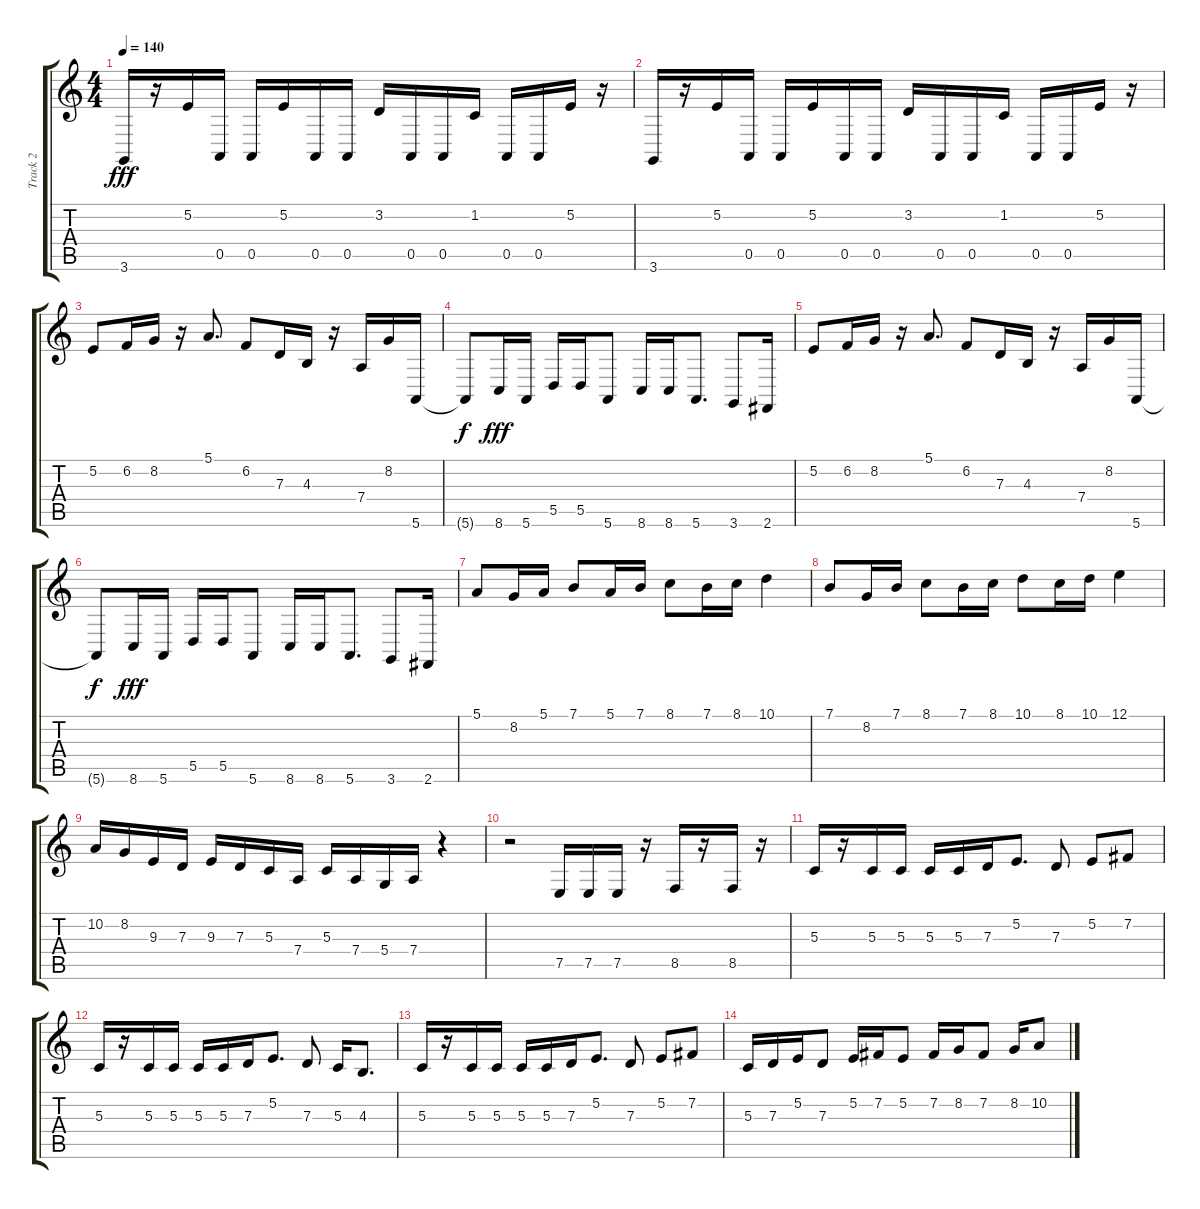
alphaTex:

\track ("Track 2" "Track 2") {instrument lead2sawtooth}
\staff {score tabs}
\tuning (E4 B3 G3 D3 A2 E2) {hide}
\ts (4 4)
\tempo 140
\clef g2
\ks c
3.6.16{dy fff} r.16 5.2.16 0.5.16 0.5.16 5.2.16 0.5.16 0.5.16 3.2.16 0.5.16 0.5.16 1.2.16 0.5.16 0.5.16 5.2.16 r.16 |
3.6.16 r.16 5.2.16 0.5.16 0.5.16 5.2.16 0.5.16 0.5.16 3.2.16 0.5.16 0.5.16 1.2.16 0.5.16 0.5.16 5.2.16 r.16 |
5.2.8 6.2.16 8.2.16 r.16 5.1.8{d} 6.2.8 7.3.16 4.3.16 r.16 7.4.16 8.2.16 5.6.16 |
5.6{t}.8{dy f} 8.6.16{dy fff} 5.6.16 5.5.16 5.5.16 5.6.8 8.6.16 8.6.16 5.6.8{d} 3.6.8 2.6.16 |
5.2.8 6.2.16 8.2.16 r.16 5.1.8{d} 6.2.8 7.3.16 4.3.16 r.16 7.4.16 8.2.16 5.6.16 |
5.6{t}.8{dy f} 8.6.16{dy fff} 5.6.16 5.5.16 5.5.16 5.6.8 8.6.16 8.6.16 5.6.8{d} 3.6.8 2.6.16 |
5.1.8 8.2.16 5.1.16 7.1.8 5.1.16 7.1.16 8.1.8 7.1.16 8.1.16 10.1.4 |
7.1.8 8.2.16 7.1.16 8.1.8 7.1.16 8.1.16 10.1.8 8.1.16 10.1.16 12.1.4 |
10.2.16 8.2.16 9.3.16 7.3.16 9.3.16 7.3.16 5.3.16 7.4.16 5.3.16 7.4.16 5.4.16 7.4.16 r.4 |
r.2 7.5.16 7.5.16 7.5.16 r.16 8.5.16 r.16 8.5.16 r.16 |
5.3.16 r.16 5.3.16 5.3.16 5.3.16 5.3.16 7.3.16 5.2.8{d} 7.3.8 5.2.8 7.2.8 |
5.3.16 r.16 5.3.16 5.3.16 5.3.16 5.3.16 7.3.16 5.2.8{d} 7.3.8 5.3.16 4.3.8{d} |
5.3.16 r.16 5.3.16 5.3.16 5.3.16 5.3.16 7.3.16 5.2.8{d} 7.3.8 5.2.8 7.2.8 |
5.3.16 7.3.16 5.2.16 7.3.8 5.2.16 7.2.16 5.2.8 7.2.16 8.2.16 7.2.8 8.2.16 10.2.8
